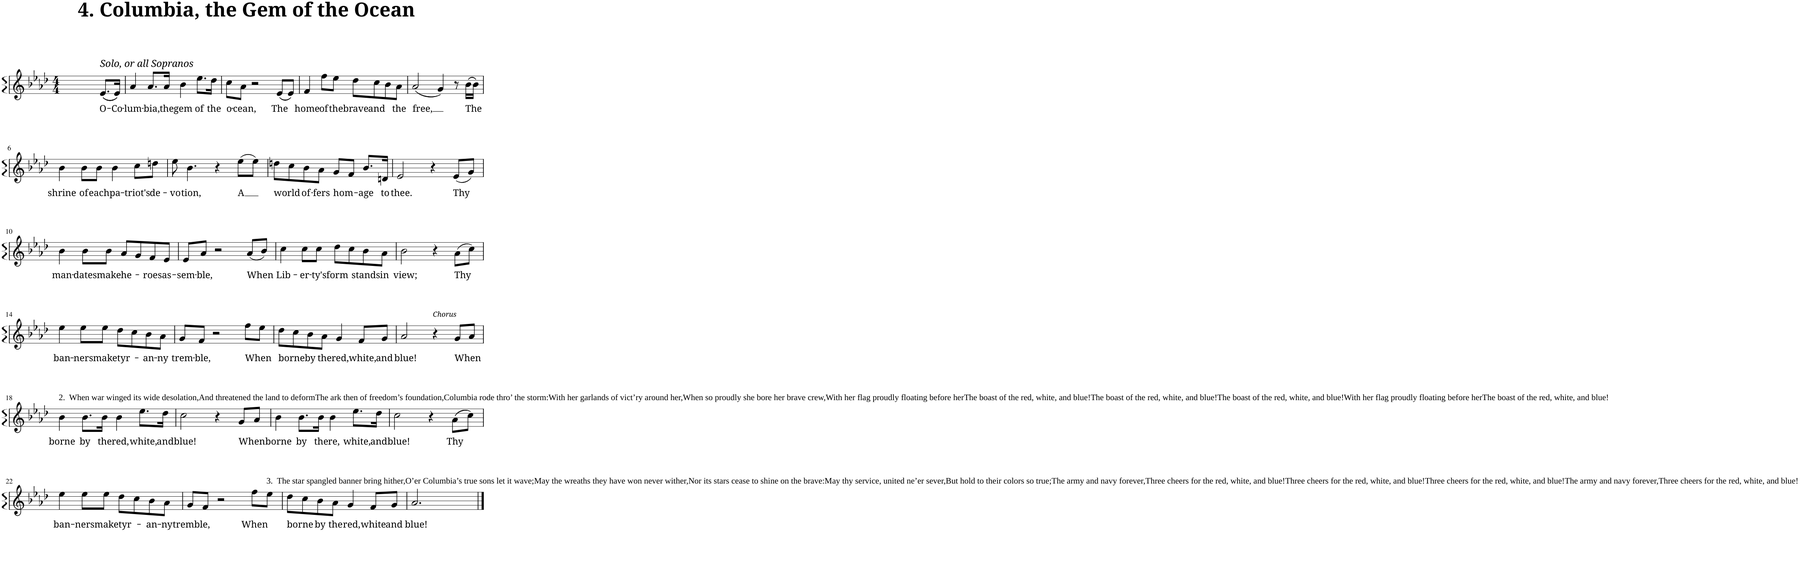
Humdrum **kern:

**kern	**text
*part1	*part1
*staff1	*staff1
*I"Piano	*
*I'Pno.	*
*clefG2	*
*k[b-e-a-d-]	*
*A-:	*
*M4/4	*
=1	=1
2.ryy	.
!LO:TX:a:i:t=Solo, or all Sopranos	!
!	!LO:LY:b
(((8.e-/L	O-
!	!LO:LY:b
16e-/Jk)))	-Co-
=2	=2
!	!LO:LY:b
4a-/	-lum-
!	!LO:LY:b
8.a-/L	-bia,
!	!LO:LY:b
16a-/Jk	the
!	!LO:LY:b
4b-\	gem
!	!LO:LY:b
8.ee-\L	of
!	!LO:LY:b
16dd-\Jk	the
=3	=3
!	!LO:LY:b
8cc\L	o-
!	!LO:LY:b
8a-\J	-cean,
2r	.
!	!LO:LY:b
((8e-/L	The
8e-/J))	.
=4	=4
!	!LO:LY:b
4f/	home
!	!LO:LY:b
8ff\L	of
!	!LO:LY:b
8ee-\J	the
!	!LO:LY:b
8dd-\L	brave
!	!LO:LY:b
8cc\	and
8b-\	.
!	!LO:LY:b
8a-\J	the
=5	=5
!	!LO:LY:b
((2a-/	free,
4g/))	.
8r	.
!	!LO:LY:b
((16b-\LL	The
16b-\JJ))	.
!!LO:LB:g=z
=6	=6
!	!LO:LY:b
4b-\	shrine
!	!LO:LY:b
8b-\L	of
!	!LO:LY:b
8b-\J	each
!	!LO:LY:b
4b-\	pa-
!	!LO:LY:b
8cc\L	-triot's
!	!LO:LY:b
8ddn\J	de-
=7	=7
!	!LO:LY:b
8ee-\	-vo
!	!LO:LY:b
4.b-\	tion,
4r	.
!	!LO:LY:b
(8ee-\L	A
8ee-\J)	.
=8	=8
!	!LO:LY:b
8ddn\L	world
8cc\	.
!	!LO:LY:b
8b-\	of-
!	!LO:LY:b
8a-\J	-fers
!	!LO:LY:b
8g/L	hom-
8f/J	.
!	!LO:LY:b
8.b-/L	-age
!	!LO:LY:b
16dn/Jk	to
=9	=9
!	!LO:LY:b
*^	*
2e-/	2.ryy	thee.
4r	.	.
!	!	!LO:LY:b
(8e-/L	4ryy	Thy
8g/J)	.	.
*v	*v	*
!!LO:LB:g=z
=10	=10
!	!LO:LY:b
4b-\	man-
!	!LO:LY:b
8b-\L	-dates
!	!LO:LY:b
8b-\J	make
!	!LO:LY:b
8a-/L	he-
8g/	.
!	!LO:LY:b
8f/	-roes
!	!LO:LY:b
8e-/J	as-
=11	=11
!	!LO:LY:b
8e-/L	-sem-
!	!LO:LY:b
8a-/J	-ble,
2r	.
!	!LO:LY:b
(8a-/L	When
8b-/J)	.
=12	=12
!	!LO:LY:b
4cc\	Lib-
!	!LO:LY:b
8cc\L	-er-
!	!LO:LY:b
8cc\J	-ty's
!	!LO:LY:b
8dd-\L	form
8cc\	.
!	!LO:LY:b
8b-\	stands
!	!LO:LY:b
8a-\J	in
=13	=13
!	!LO:LY:b
*^	*
2b-\	2.ryy	view;
4r	.	.
!	!	!LO:LY:b
(8a-\L	4ryy	Thy
8cc\J)	.	.
*v	*v	*
!!LO:LB:g=z
=14	=14
!	!LO:LY:b
4ee-\	ban-
!	!LO:LY:b
8ee-\L	-ners
!	!LO:LY:b
8ee-\J	make
!	!LO:LY:b
8dd-\L	tyr-
8cc\	.
!	!LO:LY:b
8b-\	-an-
!	!LO:LY:b
8a-\J	-ny
=15	=15
!	!LO:LY:b
8g/L	trem-
!	!LO:LY:b
8f/J	-ble,
2r	.
!	!LO:LY:b
8ff\L	When
8ee-\J	.
=16	=16
!	!LO:LY:b
8dd-\L	borne
8cc\	.
!	!LO:LY:b
8b-\	by
!	!LO:LY:b
8a-\J	the
!	!LO:LY:b
4g/	red,
!	!LO:LY:b
8f/L	white,
!	!LO:LY:b
8g/J	and
=17	=17
!	!LO:LY:b
2a-/	blue!
!LO:TX:a:i:t=Chorus	!
4r	.
!	!LO:LY:b
8g/L	When
8a-/J	.
!!LO:LB:g=z
=18	=18
!LO:TX:a:t=2.  When war winged its wide desolation,And threatened the land to deformThe ark then of freedom’s foundation,Columbia rode thro’ the storm&colon;With her garlands of vict’ry around her,When so proudly she bore her brave crew,With her flag proudly floating before herThe boast of the red, white, and blue!The boast of the red, white, and blue!The boast of the red, white, and blue!With her flag proudly floating before herThe boast of the red, white, and blue!	!
!	!LO:LY:b
4b-\	borne
!	!LO:LY:b
8.b-\L	by
!	!LO:LY:b
16b-\Jk	the
!	!LO:LY:b
4b-\	red,
!	!LO:LY:b
8.ee-\L	white,
!	!LO:LY:b
16dd-\Jk	and
=19	=19
!	!LO:LY:b
2cc\	blue!
4r	.
!	!LO:LY:b
8g/L	When
8a-/J	.
=20	=20
!	!LO:LY:b
4b-\	borne
!	!LO:LY:b
8.b-\L	by
!	!LO:LY:b
16b-\Jk	the
!	!LO:LY:b
4b-\	re,
!	!LO:LY:b
8.ee-\L	white,
!	!LO:LY:b
16dd-\Jk	and
=21	=21
!	!LO:LY:b
2cc\	blue!
4r	.
!	!LO:LY:b
((8a-\L	Thy
8cc\J))	.
!!LO:LB:g=z
=22	=22
!	!LO:LY:b
4ee-\	ban-
!	!LO:LY:b
8ee-\L	-ners
!	!LO:LY:b
8ee-\J	make
!	!LO:LY:b
8dd-\L	tyr-
8cc\	.
!	!LO:LY:b
8b-\	-an-
!	!LO:LY:b
8a-\J	-ny
=23	=23
!	!LO:LY:b
8g/L	tremble,
8f/J	.
2r	.
!	!LO:LY:b
8ff\L	When
!LO:TX:a:t=3.  The star spangled banner bring hither,O’er Columbia’s true sons let it wave;May the wreaths they have won never wither,Nor its stars cease to shine on the brave&colon;May thy service, united ne’er sever,But hold to their colors so true;The army and navy forever,Three cheers for the red, white, and blue!Three cheers for the red, white, and blue!Three cheers for the red, white, and blue!The army and navy forever,Three cheers for the red, white, and blue!	!
8ee-\J	.
=24	=24
!	!LO:LY:b
8dd-\L	borne
8cc\	.
!	!LO:LY:b
8b-\	by
!	!LO:LY:b
8a-\J	the
!	!LO:LY:b
4g/	red,
!	!LO:LY:b
8f/L	white
!	!LO:LY:b
8g/J	and
=25	=25
!	!LO:LY:b
2.a-/	blue!
4ryy	.
==	==
*-	*-
